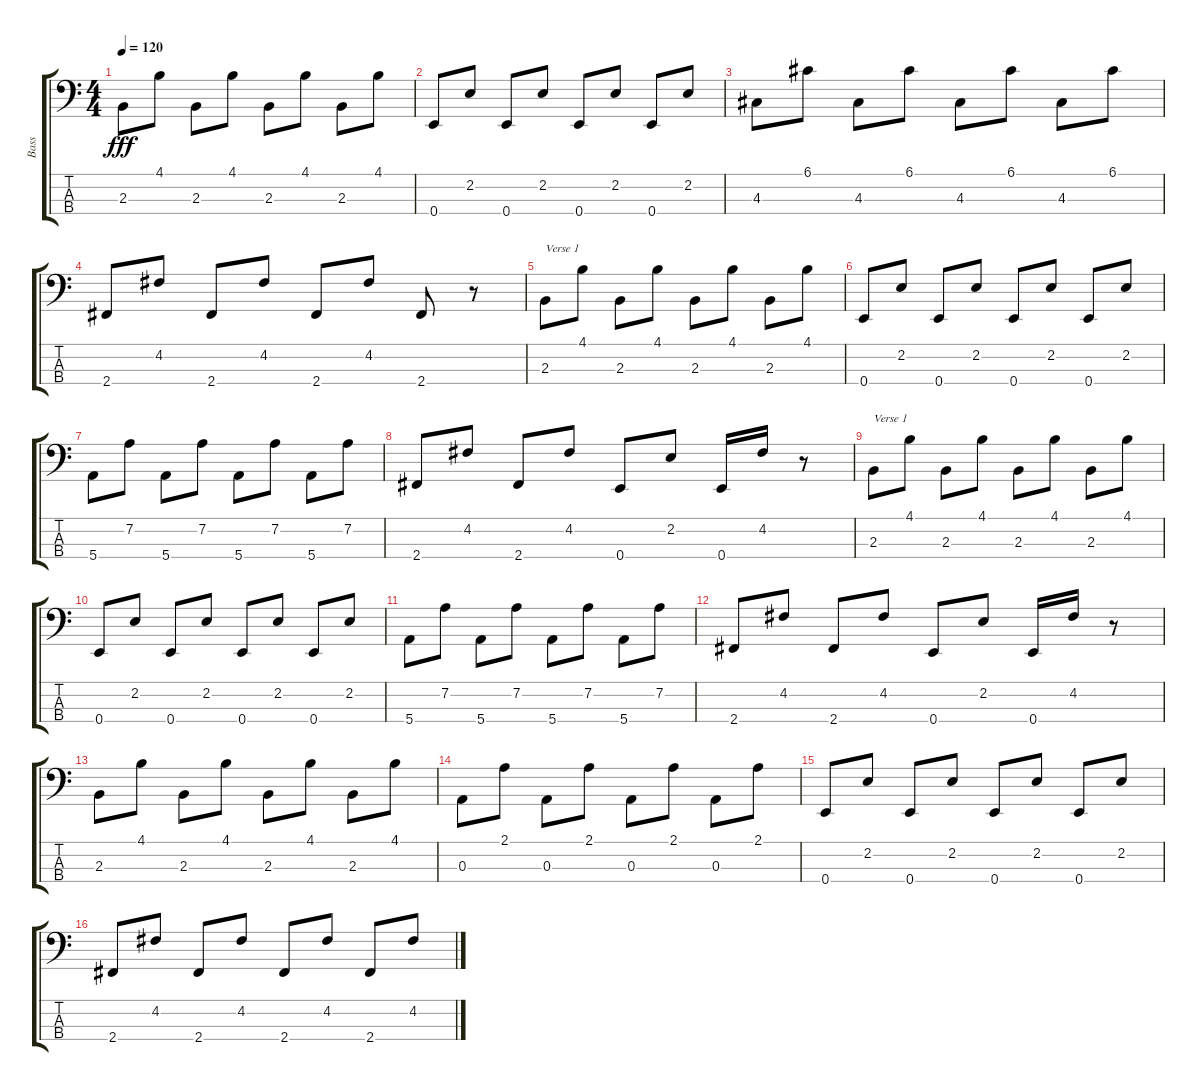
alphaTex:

\track ("Bass" "Bass") {instrument electricbassfinger}
\staff {score tabs}
\tuning (G2 D2 A1 E1) {hide}
\ts (4 4)
\tempo 120
\clef f4
\ks c
2.3.8{dy fff} 4.1.8 2.3.8 4.1.8 2.3.8 4.1.8 2.3.8 4.1.8 |
0.4.8 2.2.8 0.4.8 2.2.8 0.4.8 2.2.8 0.4.8 2.2.8 |
4.3.8 6.1.8 4.3.8 6.1.8 4.3.8 6.1.8 4.3.8 6.1.8 |
2.4.8 4.2.8 2.4.8 4.2.8 2.4.8 4.2.8 2.4.8 r.8 |
2.3.8{txt "Verse 1"} 4.1.8 2.3.8 4.1.8 2.3.8 4.1.8 2.3.8 4.1.8 |
0.4.8 2.2.8 0.4.8 2.2.8 0.4.8 2.2.8 0.4.8 2.2.8 |
5.4.8 7.2.8 5.4.8 7.2.8 5.4.8 7.2.8 5.4.8 7.2.8 |
2.4.8 4.2.8 2.4.8 4.2.8 0.4.8 2.2.8 0.4.16 4.2.16 r.8 |
2.3.8{txt "Verse 1"} 4.1.8 2.3.8 4.1.8 2.3.8 4.1.8 2.3.8 4.1.8 |
0.4.8 2.2.8 0.4.8 2.2.8 0.4.8 2.2.8 0.4.8 2.2.8 |
5.4.8 7.2.8 5.4.8 7.2.8 5.4.8 7.2.8 5.4.8 7.2.8 |
2.4.8 4.2.8 2.4.8 4.2.8 0.4.8 2.2.8 0.4.16 4.2.16 r.8 |
2.3.8 4.1.8 2.3.8 4.1.8 2.3.8 4.1.8 2.3.8 4.1.8 |
0.3.8 2.1.8 0.3.8 2.1.8 0.3.8 2.1.8 0.3.8 2.1.8 |
0.4.8 2.2.8 0.4.8 2.2.8 0.4.8 2.2.8 0.4.8 2.2.8 |
2.4.8 4.2.8 2.4.8 4.2.8 2.4.8 4.2.8 2.4.8 4.2.8
